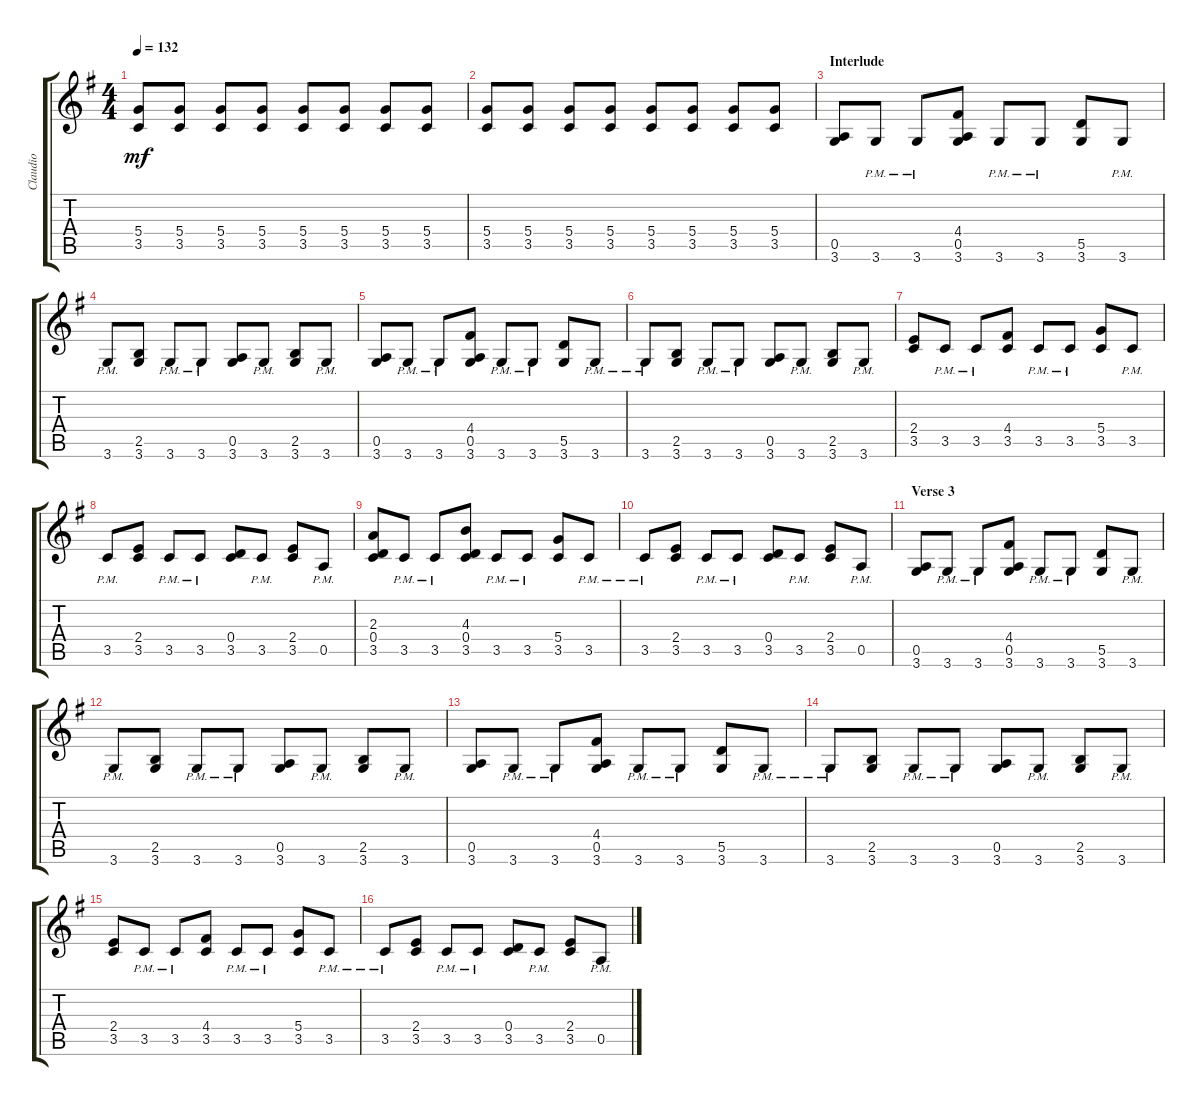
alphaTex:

\track ("Claudio" "Claudio") {instrument overdrivenguitar}
\staff {score tabs}
\tuning (E4 B3 G3 D3 A2 E2) {hide}
\ts (4 4)
\tempo 132
\clef g2
\ks g
(5.4 3.5).8{dy mf} (5.4 3.5).8 (5.4 3.5).8 (5.4 3.5).8 (5.4 3.5).8 (5.4 3.5).8 (5.4 3.5).8 (5.4 3.5).8 |
(5.4 3.5).8 (5.4 3.5).8 (5.4 3.5).8 (5.4 3.5).8 (5.4 3.5).8 (5.4 3.5).8 (5.4 3.5).8 (5.4 3.5).8 |
\section ("" "Interlude")
(0.5 3.6).8 3.6{pm}.8 3.6{pm}.8 (4.4 0.5 3.6).8 3.6{pm}.8 3.6{pm}.8 (5.5 3.6).8 3.6{pm}.8 |
3.6{pm}.8 (2.5 3.6).8 3.6{pm}.8 3.6{pm}.8 (0.5 3.6).8 3.6{pm}.8 (2.5 3.6).8 3.6{pm}.8 |
(0.5 3.6).8 3.6{pm}.8 3.6{pm}.8 (4.4 0.5 3.6).8 3.6{pm}.8 3.6{pm}.8 (5.5 3.6).8 3.6{pm}.8 |
3.6{pm}.8 (2.5 3.6).8 3.6{pm}.8 3.6{pm}.8 (0.5 3.6).8 3.6{pm}.8 (2.5 3.6).8 3.6{pm}.8 |
(2.4 3.5).8 3.5{pm}.8 3.5{pm}.8 (4.4 3.5).8 3.5{pm}.8 3.5{pm}.8 (5.4 3.5).8 3.5{pm}.8 |
3.5{pm}.8 (2.4 3.5).8 3.5{pm}.8 3.5{pm}.8 (0.4 3.5).8 3.5{pm}.8 (2.4 3.5).8 0.5{pm}.8 |
(2.3 0.4 3.5).8 3.5{pm}.8 3.5{pm}.8 (4.3 0.4 3.5).8 3.5{pm}.8 3.5{pm}.8 (5.4 3.5).8 3.5{pm}.8 |
3.5{pm}.8 (2.4 3.5).8 3.5{pm}.8 3.5{pm}.8 (0.4 3.5).8 3.5{pm}.8 (2.4 3.5).8 0.5{pm}.8 |
\section ("" "Verse 3")
(0.5 3.6).8 3.6{pm}.8 3.6{pm}.8 (4.4 0.5 3.6).8 3.6{pm}.8 3.6{pm}.8 (5.5 3.6).8 3.6{pm}.8 |
3.6{pm}.8 (2.5 3.6).8 3.6{pm}.8 3.6{pm}.8 (0.5 3.6).8 3.6{pm}.8 (2.5 3.6).8 3.6{pm}.8 |
(0.5 3.6).8 3.6{pm}.8 3.6{pm}.8 (4.4 0.5 3.6).8 3.6{pm}.8 3.6{pm}.8 (5.5 3.6).8 3.6{pm}.8 |
3.6{pm}.8 (2.5 3.6).8 3.6{pm}.8 3.6{pm}.8 (0.5 3.6).8 3.6{pm}.8 (2.5 3.6).8 3.6{pm}.8 |
(2.4 3.5).8 3.5{pm}.8 3.5{pm}.8 (4.4 3.5).8 3.5{pm}.8 3.5{pm}.8 (5.4 3.5).8 3.5{pm}.8 |
3.5{pm}.8 (2.4 3.5).8 3.5{pm}.8 3.5{pm}.8 (0.4 3.5).8 3.5{pm}.8 (2.4 3.5).8 0.5{pm}.8
